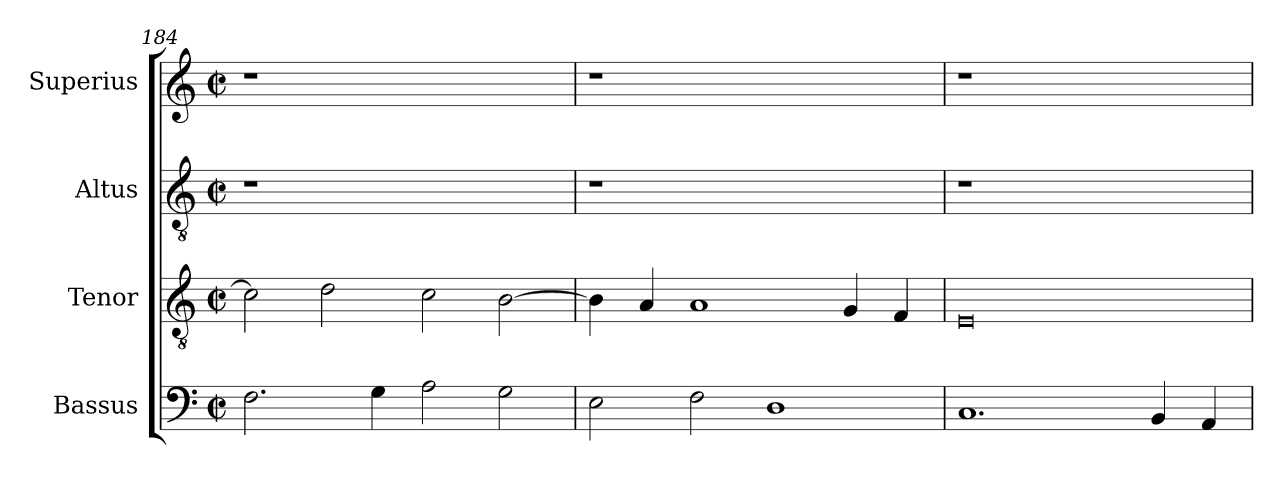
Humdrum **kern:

**kern	**kern	**kern	**kern
*part4	*part3	*part2	*part1
*staff4	*staff3	*staff2	*staff1
*I"Bassus	*I"Tenor	*I"Altus	*I"Superius
*I'B.	*I'T.	*I'A.	*I'S.
*clefF4	*clefGv2	*clefGv2	*clefG2
*	*ITrd7c12	*ITrd7c12	*
*k[]	*k[]	*k[]	*k[]
*C:	*C:	*C:	*C:
*M2/2	*M2/2	*M2/2	*M2/2
*met(c|)	*met(c|)	*met(c|)	*met(c|)
=184	=184	=184	=184
!	!	!LO:N:vis=1	!LO:N:vis=1
2.Fi\	2Ci\]	1r	1r
.	2Di\	.	.
4Gi\	.	.	.
2Ai\	2Ci\	1ryy	1ryy
2Gi\	[>2BBi\	.	.
=185	=185	=185	=185
!	!	!LO:N:vis=1	!LO:N:vis=1
2Ei\	4BBi\]	1r	1r
.	4AAi/	.	.
2Fi\	1AAi	.	.
1Di	.	1ryy	1ryy
.	4GGi/	.	.
.	4FFi/	.	.
=186	=186	=186	=186
!	!	!LO:N:vis=1	!LO:N:vis=1
1.Ci	0EEi	1r	1r
.	.	1ryy	1ryy
4BBi/	.	.	.
4AAi/	.	.	.
=	=	=	=
*-	*-	*-	*-
